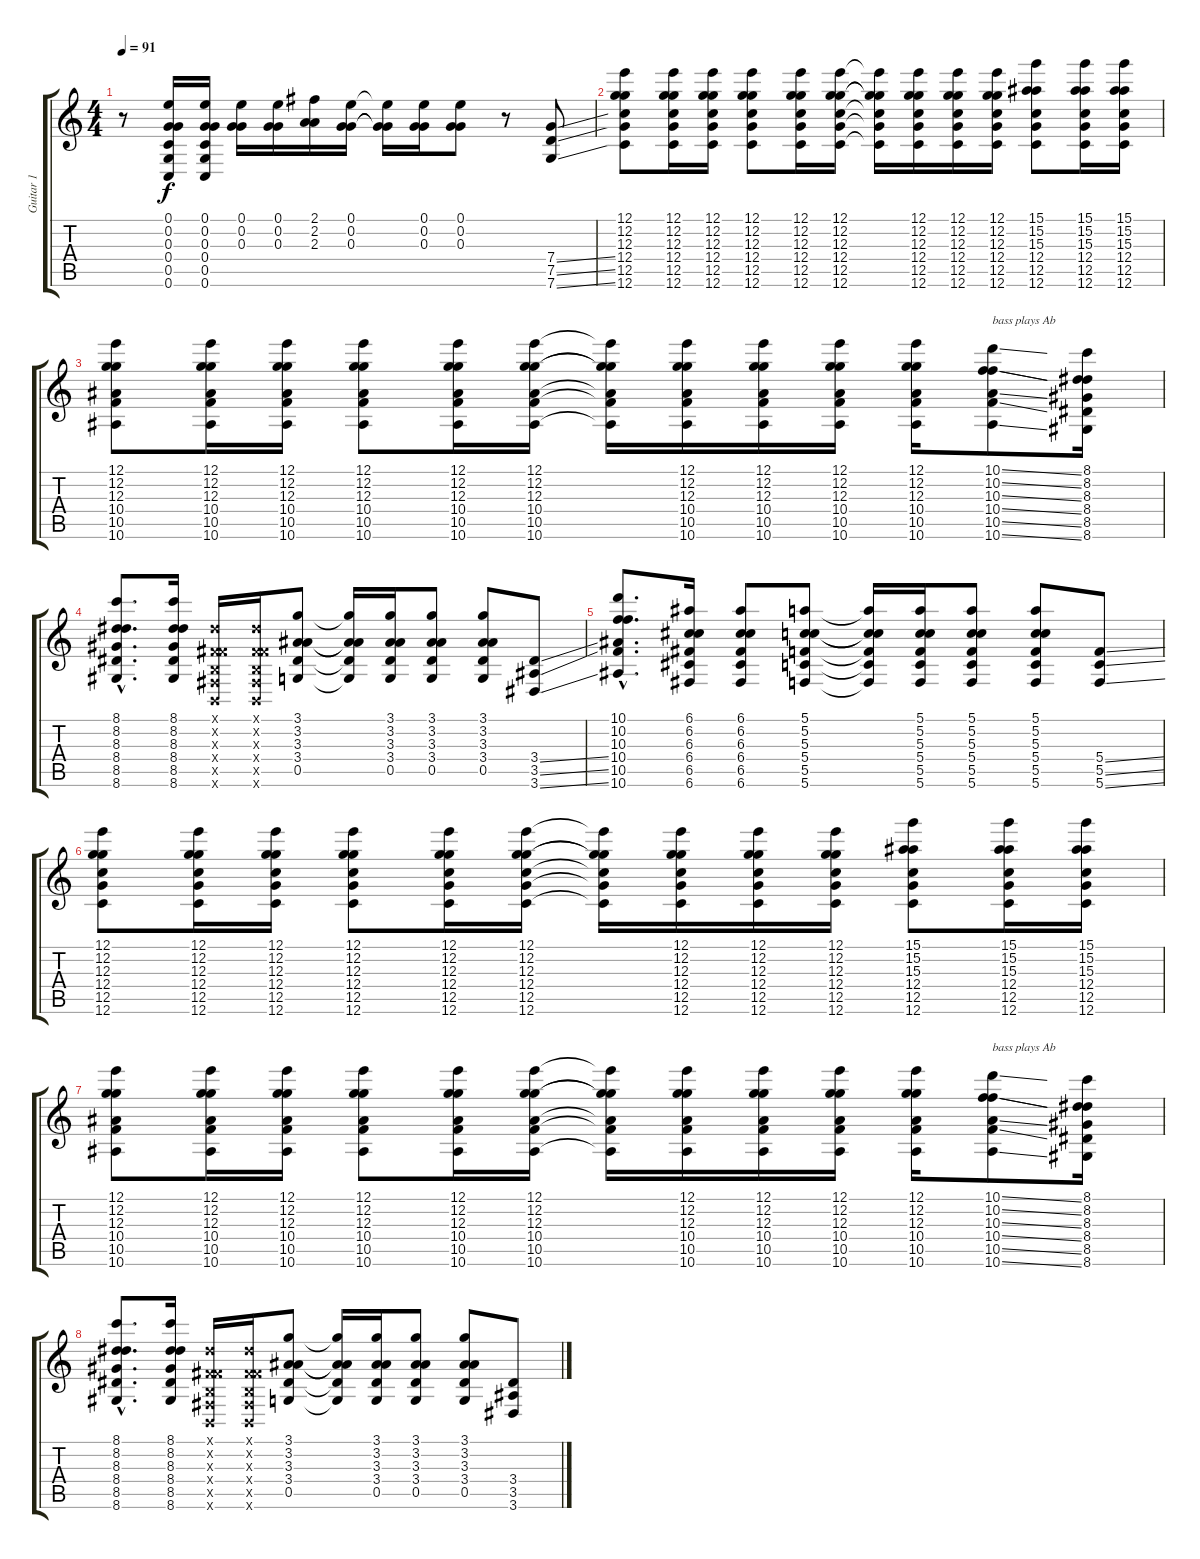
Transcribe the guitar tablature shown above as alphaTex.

\track ("Guitar 1" "Guitar 1") {instrument acousticguitarsteel}
\staff {score tabs}
\tuning (E4 G3 G3 C3 G2 C2) {hide}
\ts (4 4)
\tempo 91
\clef g2
\ks c
r.8{dy f} (0.1 0.2 0.3 0.4 0.5 0.6).16 (0.1 0.2 0.3 0.4 0.5 0.6).16 (0.1 0.2 0.3).16 (0.1 0.2 0.3).16 (2.1 2.2 2.3).16 (0.1 0.2 0.3).16 (0.1{t} 0.2{t} 0.3{t}).16 (0.1 0.2 0.3).16 (0.1 0.2 0.3).8 r.8 (7.4{ss} 7.5{ss} 7.6{ss}).8 |
(12.1 12.2 12.3 12.4 12.5 12.6).8 (12.1 12.2 12.3 12.4 12.5 12.6).16 (12.1 12.2 12.3 12.4 12.5 12.6).16 (12.1 12.2 12.3 12.4 12.5 12.6).8 (12.1 12.2 12.3 12.4 12.5 12.6).16 (12.1 12.2 12.3 12.4 12.5 12.6).16 (12.1{t} 12.2{t} 12.3{t} 12.4{t} 12.5{t} 12.6{t}).16 (12.1 12.2 12.3 12.4 12.5 12.6).16 (12.1 12.2 12.3 12.4 12.5 12.6).16 (12.1 12.2 12.3 12.4 12.5 12.6).16 (15.1 15.2 15.3 12.4 12.5 12.6).8 (15.1 15.2 15.3 12.4 12.5 12.6).16 (15.1 15.2 15.3 12.4 12.5 12.6).16 |
(12.1 12.2 12.3 10.4 10.5 10.6).8 (12.1 12.2 12.3 10.4 10.5 10.6).16 (12.1 12.2 12.3 10.4 10.5 10.6).16 (12.1 12.2 12.3 10.4 10.5 10.6).8 (12.1 12.2 12.3 10.4 10.5 10.6).16 (12.1 12.2 12.3 10.4 10.5 10.6).16 (12.1{t} 12.2{t} 12.3{t} 10.4{t} 10.5{t} 10.6{t}).16 (12.1 12.2 12.3 10.4 10.5 10.6).16 (12.1 12.2 12.3 10.4 10.5 10.6).16 (12.1 12.2 12.3 10.4 10.5 10.6).16 (12.1 12.2 12.3 10.4 10.5 10.6).16 (10.1{ss} 10.2{ss} 10.3{ss} 10.4{ss} 10.5{ss} 10.6{ss}).8{txt "bass plays Ab"} (8.1 8.2 8.3 8.4 8.5 8.6).16 |
(8.1{hac} 8.2{hac} 8.3{hac} 8.4{hac} 8.5{hac} 8.6{hac}).8{d} (8.1 8.2 8.3 8.4 8.5 8.6).16 (-1.1{x} -1.2{x} -1.3{x} -1.4{x} -1.5{x} -1.6{x}).16 (-1.1{x} -1.2{x} -1.3{x} -1.4{x} -1.5{x} -1.6{x}).16 (3.1 3.2 3.3 3.4 0.5).8 (3.1{t} 3.2{t} 3.3{t} 3.4{t} 0.5{t}).16 (3.1 3.2 3.3 3.4 0.5).16 (3.1 3.2 3.3 3.4 0.5).8 (3.1 3.2 3.3 3.4 0.5).8 (3.4{ss} 3.5{ss} 3.6{ss}).8 |
(10.1{hac} 10.2{hac} 10.3{hac} 10.4{hac} 10.5{hac} 10.6{hac}).8{d} (6.1 6.2 6.3 6.4 6.5 6.6).16 (6.1 6.2 6.3 6.4 6.5 6.6).8 (5.1 5.2 5.3 5.4 5.5 5.6).8 (5.1{t} 5.2{t} 5.3{t} 5.4{t} 5.5{t} 5.6{t}).16 (5.1 5.2 5.3 5.4 5.5 5.6).16 (5.1 5.2 5.3 5.4 5.5 5.6).8 (5.1 5.2 5.3 5.4 5.5 5.6).8 (5.4{ss} 5.5{ss} 5.6{ss}).8 |
(12.1 12.2 12.3 12.4 12.5 12.6).8 (12.1 12.2 12.3 12.4 12.5 12.6).16 (12.1 12.2 12.3 12.4 12.5 12.6).16 (12.1 12.2 12.3 12.4 12.5 12.6).8 (12.1 12.2 12.3 12.4 12.5 12.6).16 (12.1 12.2 12.3 12.4 12.5 12.6).16 (12.1{t} 12.2{t} 12.3{t} 12.4{t} 12.5{t} 12.6{t}).16 (12.1 12.2 12.3 12.4 12.5 12.6).16 (12.1 12.2 12.3 12.4 12.5 12.6).16 (12.1 12.2 12.3 12.4 12.5 12.6).16 (15.1 15.2 15.3 12.4 12.5 12.6).8 (15.1 15.2 15.3 12.4 12.5 12.6).16 (15.1 15.2 15.3 12.4 12.5 12.6).16 |
(12.1 12.2 12.3 10.4 10.5 10.6).8 (12.1 12.2 12.3 10.4 10.5 10.6).16 (12.1 12.2 12.3 10.4 10.5 10.6).16 (12.1 12.2 12.3 10.4 10.5 10.6).8 (12.1 12.2 12.3 10.4 10.5 10.6).16 (12.1 12.2 12.3 10.4 10.5 10.6).16 (12.1{t} 12.2{t} 12.3{t} 10.4{t} 10.5{t} 10.6{t}).16 (12.1 12.2 12.3 10.4 10.5 10.6).16 (12.1 12.2 12.3 10.4 10.5 10.6).16 (12.1 12.2 12.3 10.4 10.5 10.6).16 (12.1 12.2 12.3 10.4 10.5 10.6).16 (10.1{ss} 10.2{ss} 10.3{ss} 10.4{ss} 10.5{ss} 10.6{ss}).8{txt "bass plays Ab"} (8.1 8.2 8.3 8.4 8.5 8.6).16 |
(8.1{hac} 8.2{hac} 8.3{hac} 8.4{hac} 8.5{hac} 8.6{hac}).8{d} (8.1 8.2 8.3 8.4 8.5 8.6).16 (-1.1{x} -1.2{x} -1.3{x} -1.4{x} -1.5{x} -1.6{x}).16 (-1.1{x} -1.2{x} -1.3{x} -1.4{x} -1.5{x} -1.6{x}).16 (3.1 3.2 3.3 3.4 0.5).8 (3.1{t} 3.2{t} 3.3{t} 3.4{t} 0.5{t}).16 (3.1 3.2 3.3 3.4 0.5).16 (3.1 3.2 3.3 3.4 0.5).8 (3.1 3.2 3.3 3.4 0.5).8 (3.4{ss} 3.5{ss} 3.6{ss}).8
